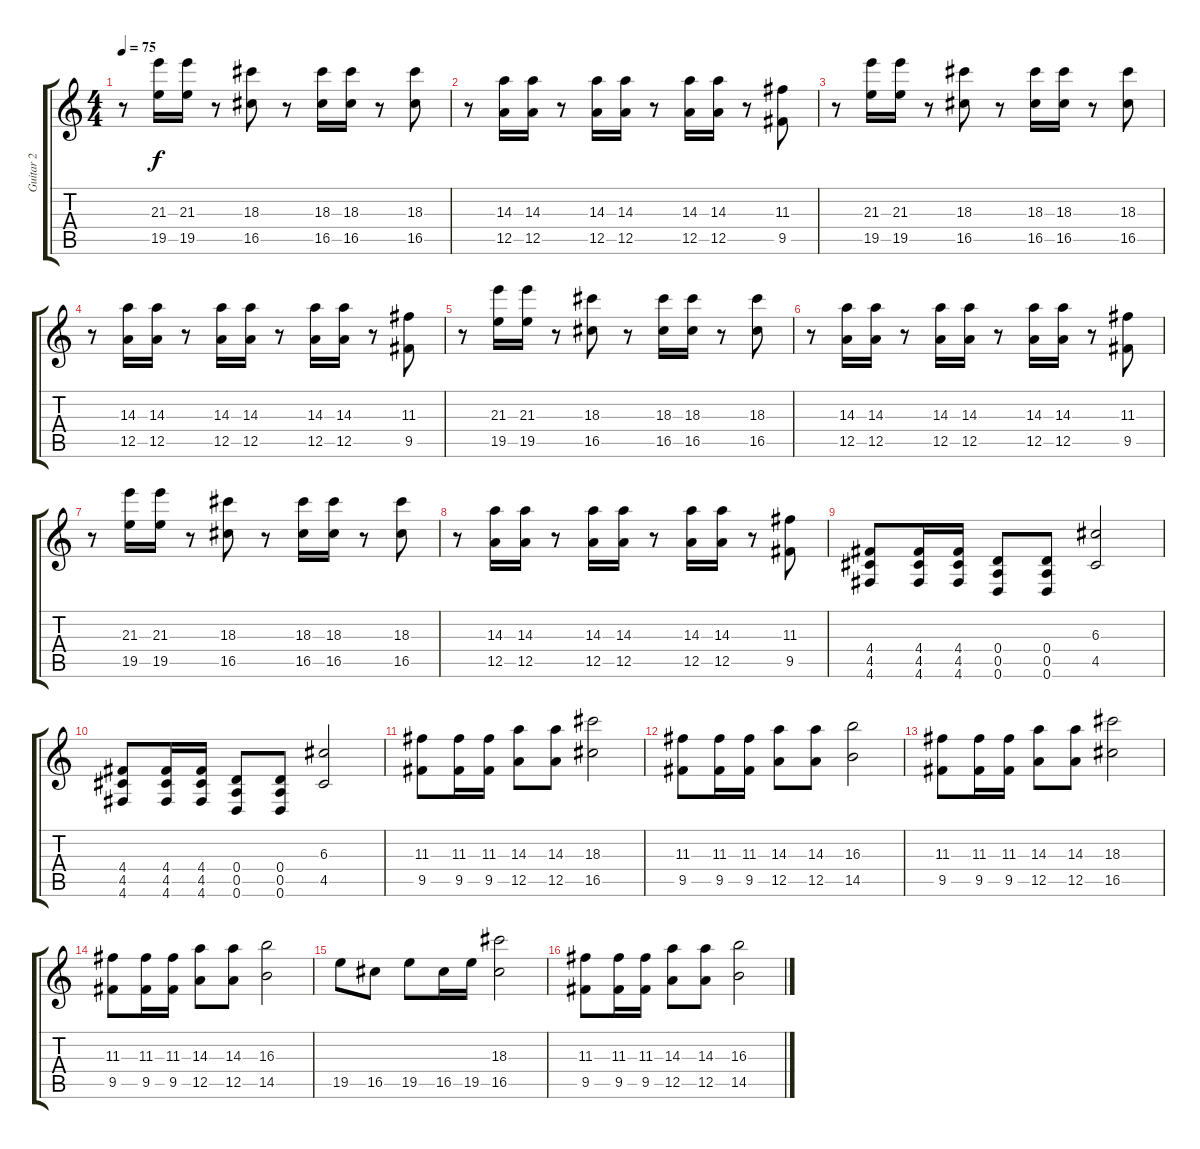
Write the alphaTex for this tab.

\track ("Guitar 2" "Guitar 2") {instrument overdrivenguitar}
\staff {score tabs}
\tuning (E4 B3 G3 D3 A2 D2) {hide}
\ts (4 4)
\tempo 75
\clef g2
\ks c
r.8{dy f} (21.3 19.5).16 (21.3 19.5).16 r.8 (18.3 16.5).8 r.8 (18.3 16.5).16 (18.3 16.5).16 r.8 (18.3 16.5).8 |
r.8 (14.3 12.5).16 (14.3 12.5).16 r.8 (14.3 12.5).16 (14.3 12.5).16 r.8 (14.3 12.5).16 (14.3 12.5).16 r.8 (11.3 9.5).8 |
r.8 (21.3 19.5).16 (21.3 19.5).16 r.8 (18.3 16.5).8 r.8 (18.3 16.5).16 (18.3 16.5).16 r.8 (18.3 16.5).8 |
r.8 (14.3 12.5).16 (14.3 12.5).16 r.8 (14.3 12.5).16 (14.3 12.5).16 r.8 (14.3 12.5).16 (14.3 12.5).16 r.8 (11.3 9.5).8 |
r.8 (21.3 19.5).16 (21.3 19.5).16 r.8 (18.3 16.5).8 r.8 (18.3 16.5).16 (18.3 16.5).16 r.8 (18.3 16.5).8 |
r.8 (14.3 12.5).16 (14.3 12.5).16 r.8 (14.3 12.5).16 (14.3 12.5).16 r.8 (14.3 12.5).16 (14.3 12.5).16 r.8 (11.3 9.5).8 |
r.8 (21.3 19.5).16 (21.3 19.5).16 r.8 (18.3 16.5).8 r.8 (18.3 16.5).16 (18.3 16.5).16 r.8 (18.3 16.5).8 |
r.8 (14.3 12.5).16 (14.3 12.5).16 r.8 (14.3 12.5).16 (14.3 12.5).16 r.8 (14.3 12.5).16 (14.3 12.5).16 r.8 (11.3 9.5).8 |
(4.4 4.5 4.6).8 (4.4 4.5 4.6).16 (4.4 4.5 4.6).16 (0.4 0.5 0.6).8 (0.4 0.5 0.6).8 (6.3 4.5).2 |
(4.4 4.5 4.6).8 (4.4 4.5 4.6).16 (4.4 4.5 4.6).16 (0.4 0.5 0.6).8 (0.4 0.5 0.6).8 (6.3 4.5).2 |
(11.3 9.5).8 (11.3 9.5).16 (11.3 9.5).16 (14.3 12.5).8 (14.3 12.5).8 (18.3 16.5).2 |
(11.3 9.5).8 (11.3 9.5).16 (11.3 9.5).16 (14.3 12.5).8 (14.3 12.5).8 (16.3 14.5).2 |
(11.3 9.5).8 (11.3 9.5).16 (11.3 9.5).16 (14.3 12.5).8 (14.3 12.5).8 (18.3 16.5).2 |
(11.3 9.5).8 (11.3 9.5).16 (11.3 9.5).16 (14.3 12.5).8 (14.3 12.5).8 (16.3 14.5).2 |
19.5.8 16.5.8 19.5.8 16.5.16 19.5.16 (18.3 16.5).2 |
(11.3 9.5).8 (11.3 9.5).16 (11.3 9.5).16 (14.3 12.5).8 (14.3 12.5).8 (16.3 14.5).2
